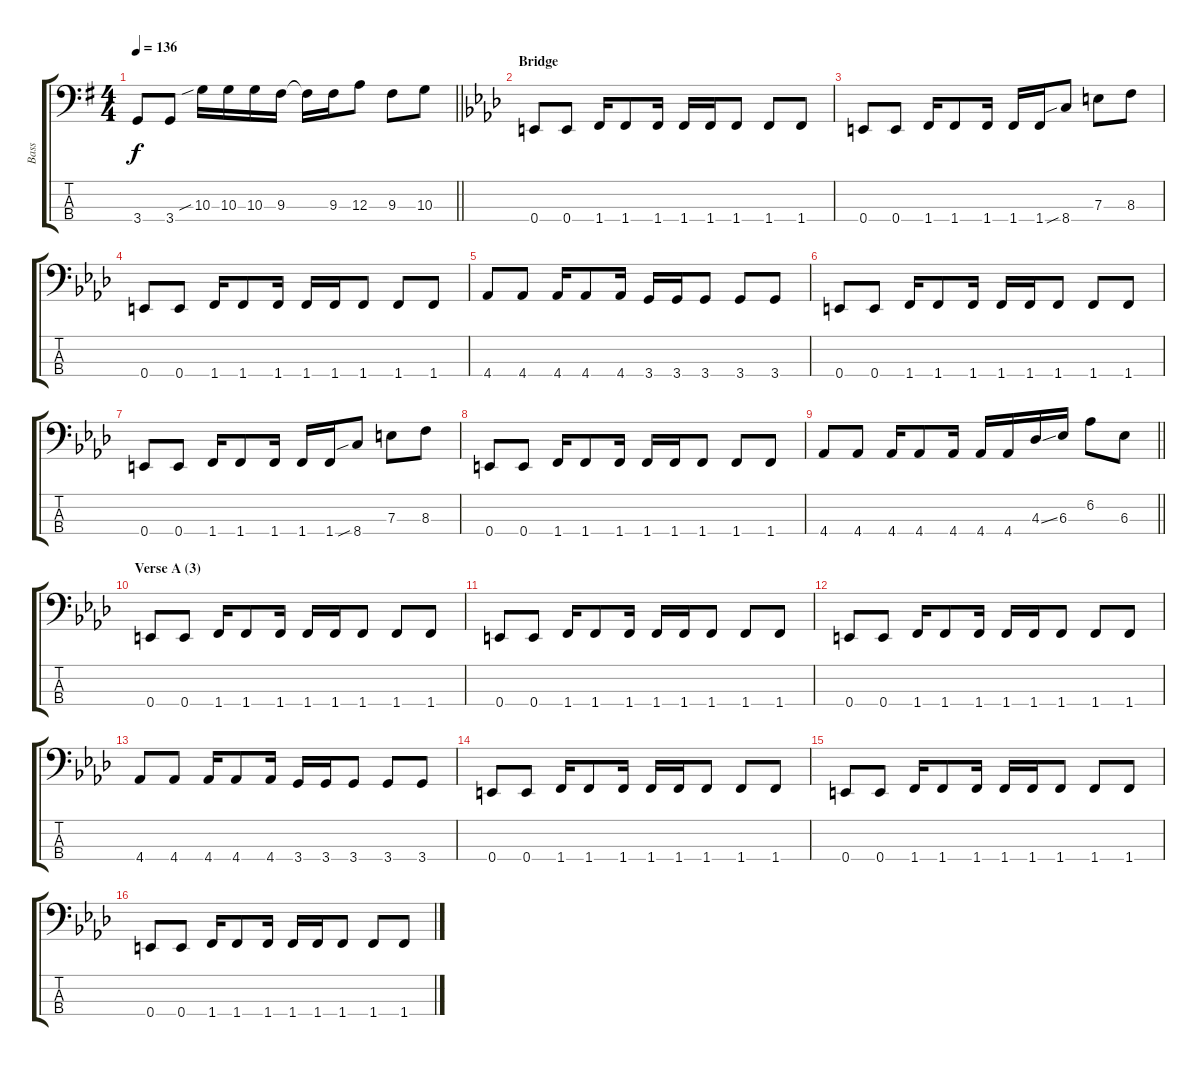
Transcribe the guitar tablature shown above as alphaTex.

\track ("Bass" "Bass") {instrument electricbasspick}
\staff {score tabs}
\tuning (G2 D2 A1 E1) {hide}
\ts (4 4)
\tempo 136
\clef f4
\barLineRight lightlight
\ks g
3.4.8{dy f} 3.4.8 10.3{sib}.16 10.3.16 10.3.16 9.3.16 9.3{t}.16 9.3.16 12.3.8 9.3.8 10.3.8 |
\section ("" "Bridge")
\ks ab
0.4.8 0.4.8 1.4.16 1.4.8 1.4.16 1.4.16 1.4.16 1.4.8 1.4.8 1.4.8 |
0.4.8 0.4.8 1.4.16 1.4.8 1.4.16 1.4.16 1.4.16 8.4{sib}.8 7.3.8 8.3.8 |
0.4.8 0.4.8 1.4.16 1.4.8 1.4.16 1.4.16 1.4.16 1.4.8 1.4.8 1.4.8 |
4.4.8 4.4.8 4.4.16 4.4.8 4.4.16 3.4.16 3.4.16 3.4.8 3.4.8 3.4.8 |
0.4.8 0.4.8 1.4.16 1.4.8 1.4.16 1.4.16 1.4.16 1.4.8 1.4.8 1.4.8 |
0.4.8 0.4.8 1.4.16 1.4.8 1.4.16 1.4.16 1.4.16 8.4{sib}.8 7.3.8 8.3.8 |
0.4.8 0.4.8 1.4.16 1.4.8 1.4.16 1.4.16 1.4.16 1.4.8 1.4.8 1.4.8 |
\barLineRight lightlight
4.4.8 4.4.8 4.4.16 4.4.8 4.4.16 4.4.16 4.4.16 4.3{ss}.16 6.3.16 6.2.8 6.3.8 |
\section ("" "Verse A (3)")
0.4.8 0.4.8 1.4.16 1.4.8 1.4.16 1.4.16 1.4.16 1.4.8 1.4.8 1.4.8 |
0.4.8 0.4.8 1.4.16 1.4.8 1.4.16 1.4.16 1.4.16 1.4.8 1.4.8 1.4.8 |
0.4.8 0.4.8 1.4.16 1.4.8 1.4.16 1.4.16 1.4.16 1.4.8 1.4.8 1.4.8 |
4.4.8 4.4.8 4.4.16 4.4.8 4.4.16 3.4.16 3.4.16 3.4.8 3.4.8 3.4.8 |
0.4.8 0.4.8 1.4.16 1.4.8 1.4.16 1.4.16 1.4.16 1.4.8 1.4.8 1.4.8 |
0.4.8 0.4.8 1.4.16 1.4.8 1.4.16 1.4.16 1.4.16 1.4.8 1.4.8 1.4.8 |
0.4.8 0.4.8 1.4.16 1.4.8 1.4.16 1.4.16 1.4.16 1.4.8 1.4.8 1.4.8
